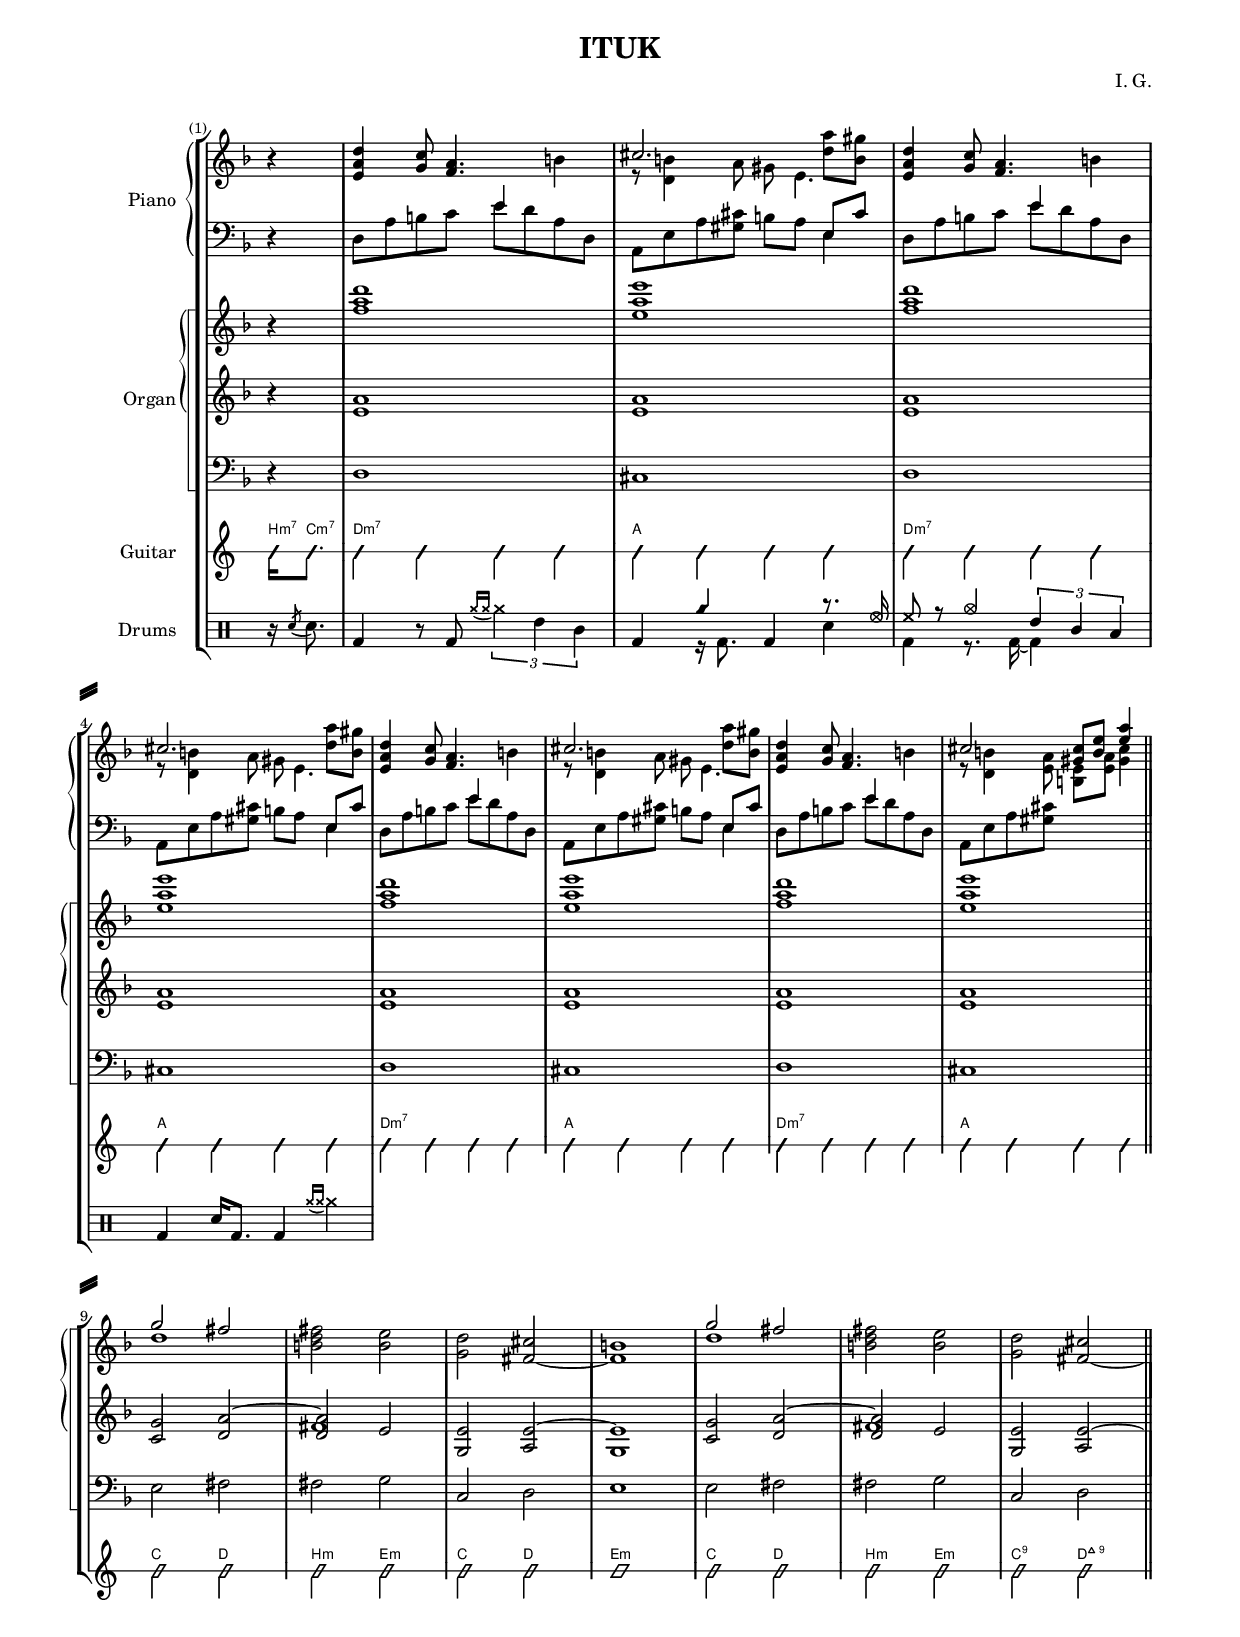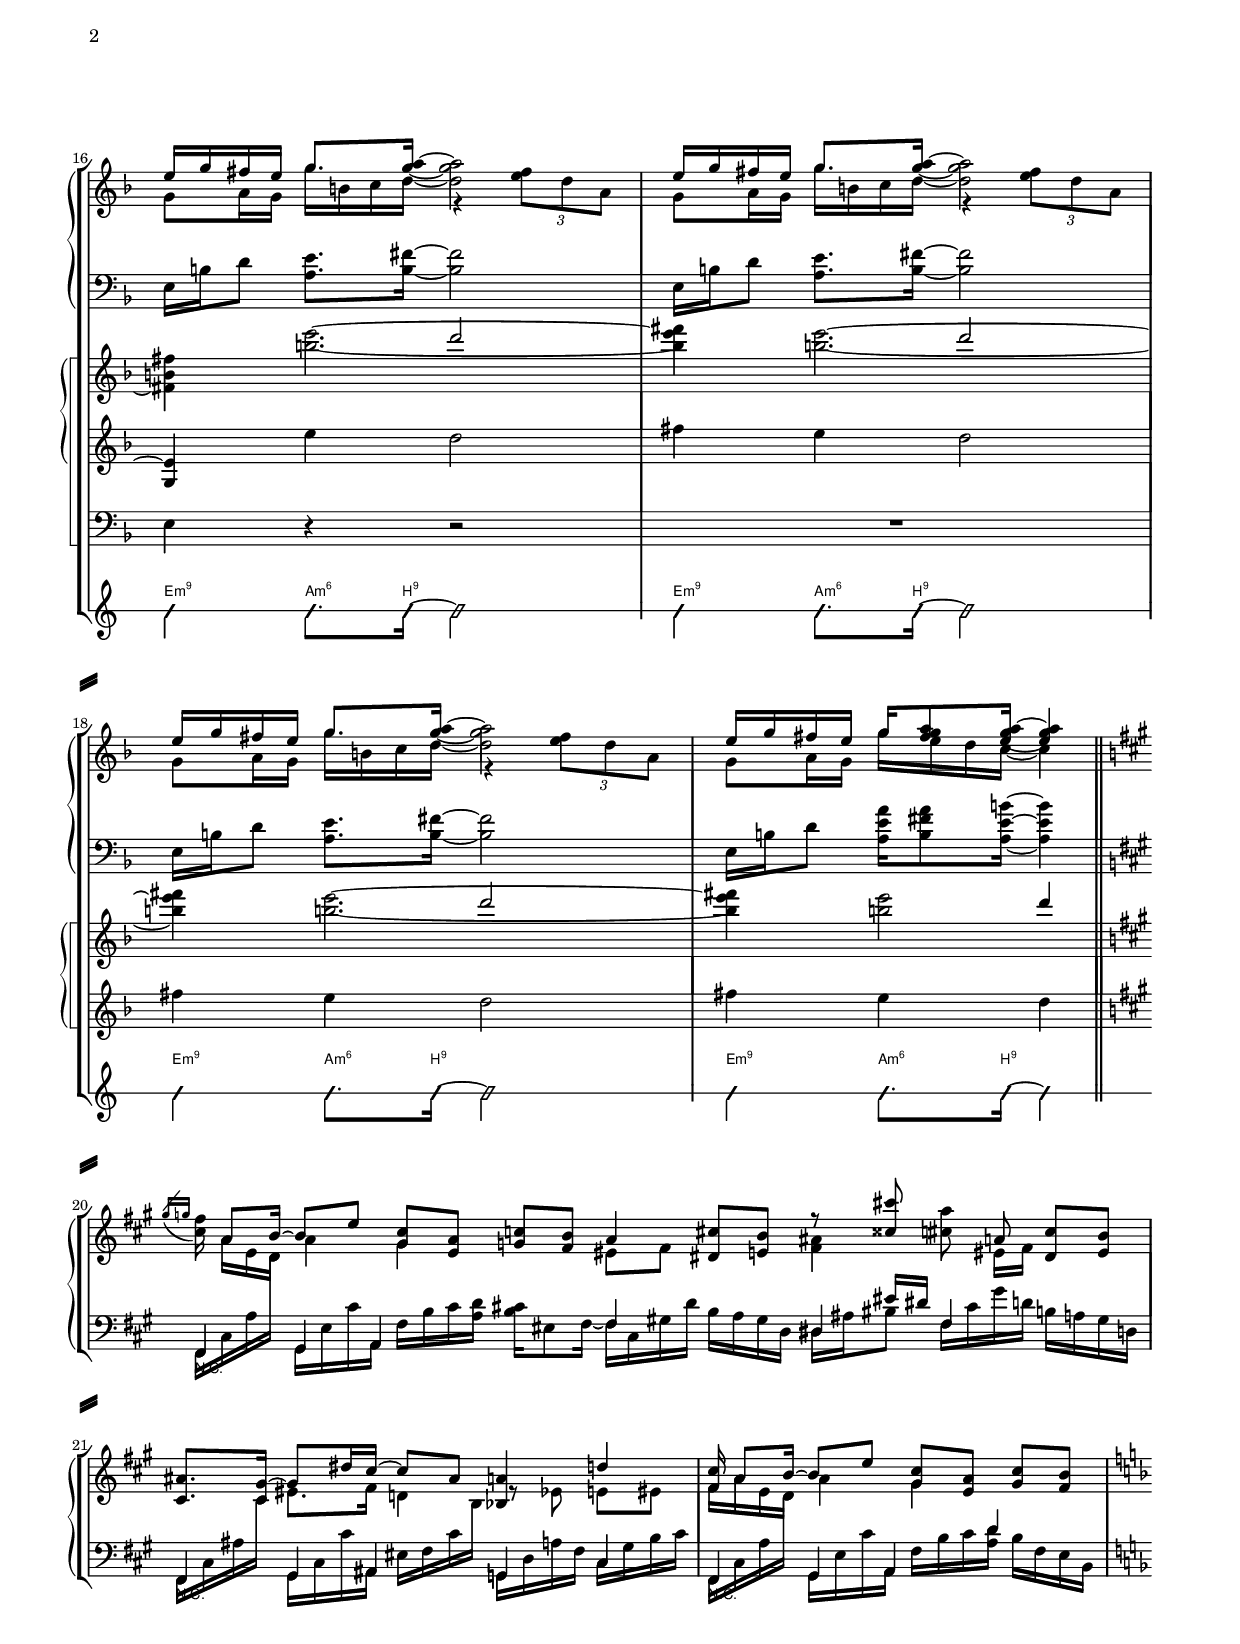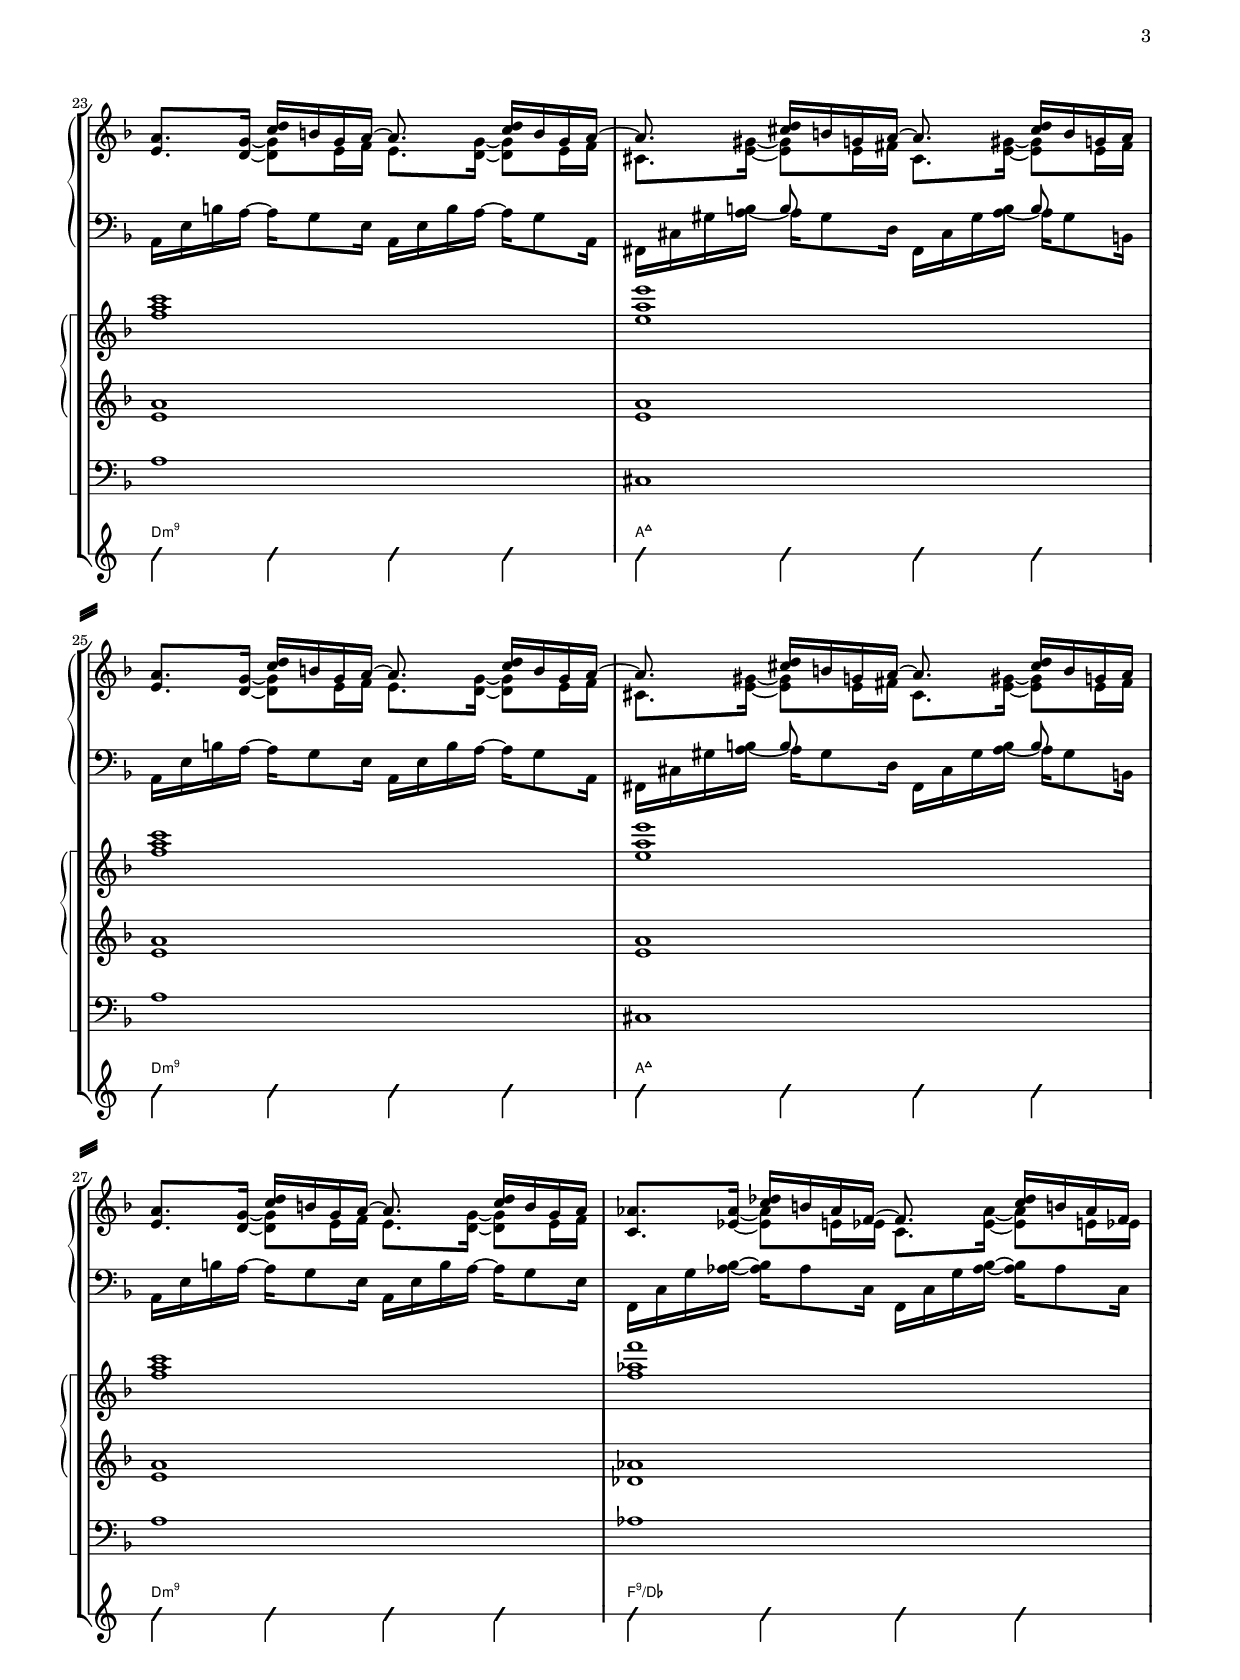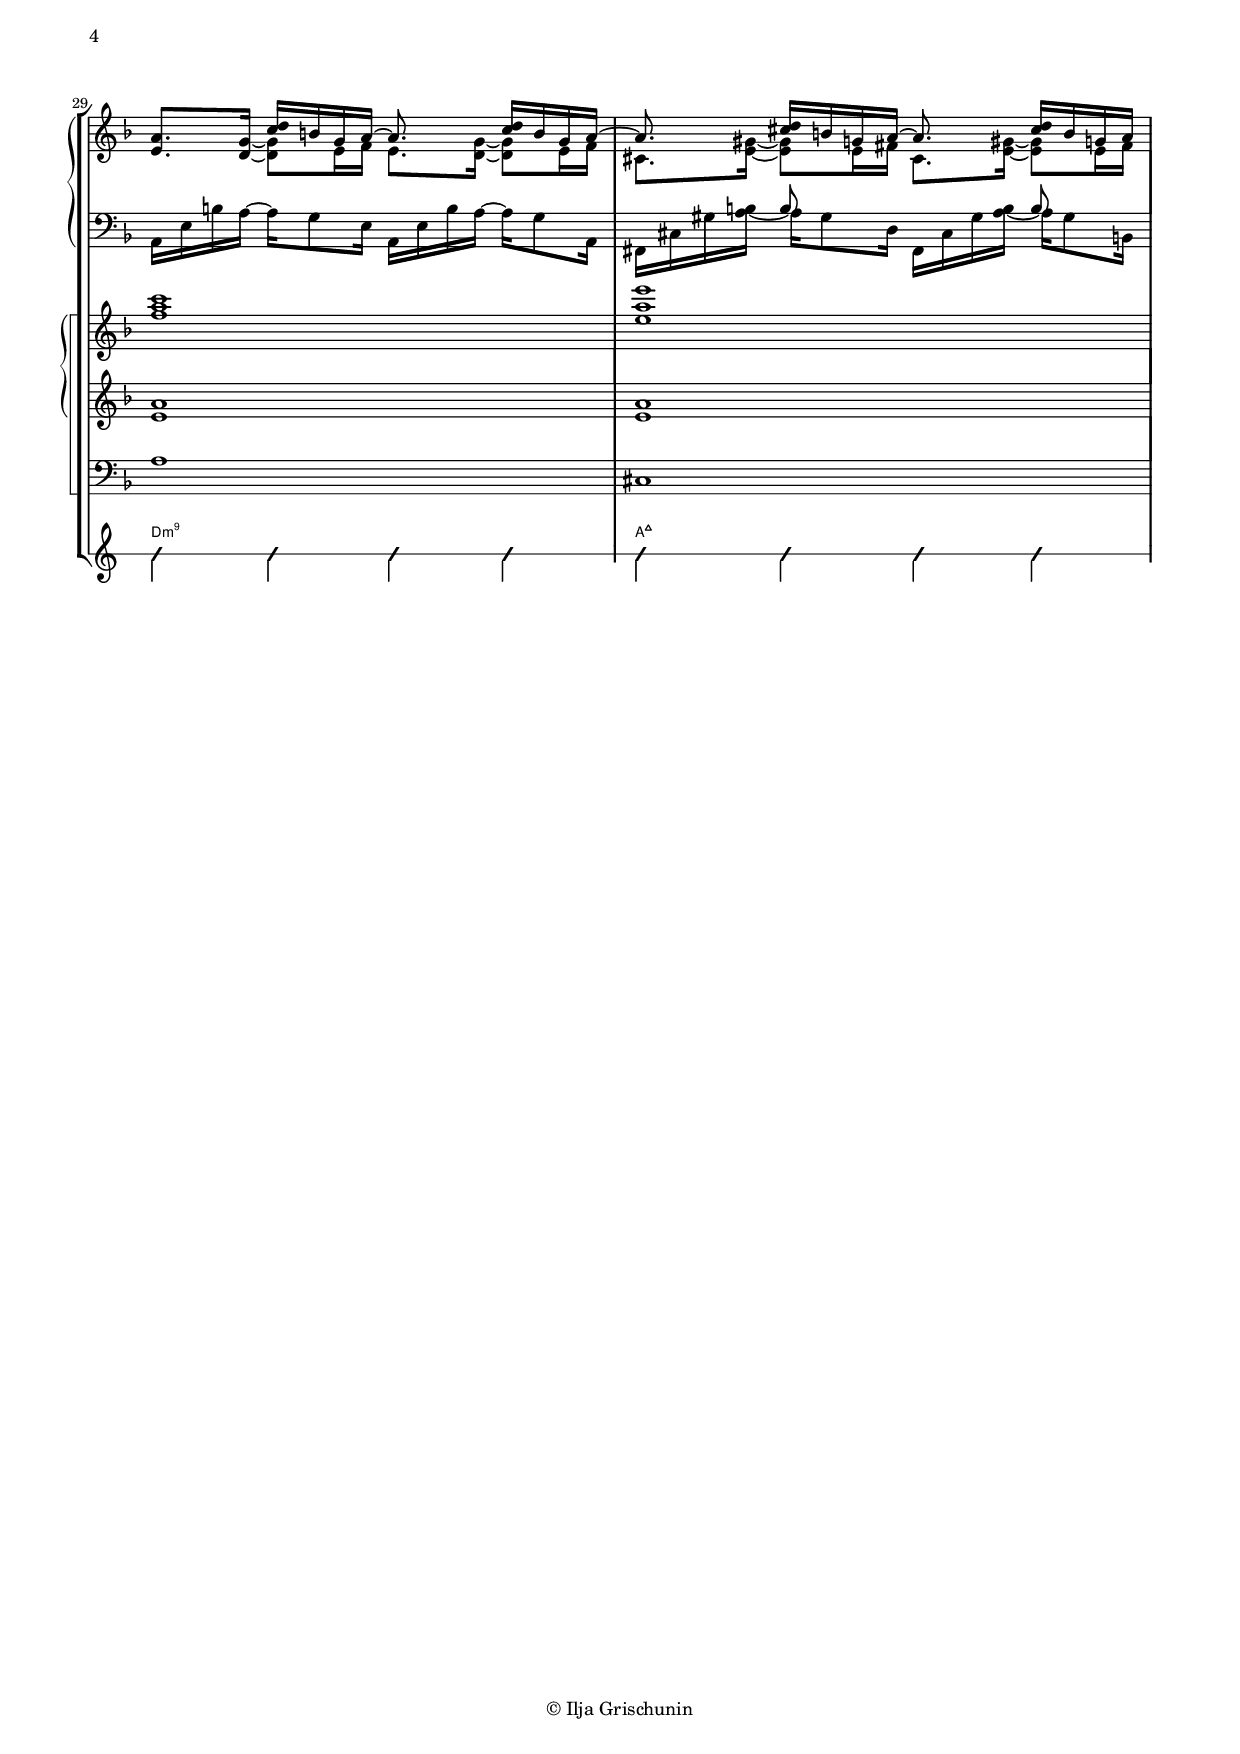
\version "2.19.15"

\language "deutsch"

\header {
  title = "ITUK"
  composer = "I. G."
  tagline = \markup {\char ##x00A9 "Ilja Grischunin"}
}

#(set-global-staff-size 16)
\paper {
  system-separator-markup = \slashSeparator
  indent = 2.0\cm  % space for instrumentName
  %short-indent = 1.5\cm  % space for shortInstrumentName
  top-system-spacing.basic-distance = #25
  top-markup-spacing.basic-distance = #8
  markup-system-spacing.basic-distance = #26
  system-system-spacing.basic-distance = #20
  last-bottom-spacing.basic-distance = #25
  left-margin = 15
  right-margin = 15
  %two-sided = ##t
  %inner-margin = 20
  %outer-margin = 15
}

\layout {
  \context {
    \RemoveEmptyStaffContext
  }
  \context {
    \Score
    %\remove "Bar_number_engraver"
  }
  \override Staff.TimeSignature.stencil = ##f
  \override Staff.InstrumentName.self-alignment-X = #RIGHT
  \override PianoStaff.InstrumentName.self-alignment-X = #RIGHT
  \override StaffGroup.InstrumentName.self-alignment-X = #RIGHT
}

\version "2.19.15"

\language "deutsch"


tenorSax = \relative {

}

\version "2.19.15"

\language "deutsch"

%%%%%%%%% SCRIPTS %%%%%%%%%
slash =
#(define-music-function (parser location ang stem-fraction protrusion)
   (number? number? number?)
   (remove-grace-property 'Voice 'Stem 'direction) ; necessary?
   #{
     \once \override Stem #'stencil =
     #(lambda (grob)
        (let* ((X-parent (ly:grob-parent grob X))
               (is-rest? (ly:grob? (ly:grob-object X-parent 'rest))))
          (if is-rest?
              empty-stencil
              (let* ((ang (degrees->radians ang))
                     ; We need the beam and its slope so that slash will
                     ; extend uniformly past the stem and the beam
                     (beam (ly:grob-object grob 'beam))
                     (beam-X-pos (ly:grob-property beam 'X-positions))
                     (beam-Y-pos (ly:grob-property beam 'positions))
                     (beam-slope (/ (- (cdr beam-Y-pos) (car beam-Y-pos))
                                   (- (cdr beam-X-pos) (car beam-X-pos))))
                     (beam-angle (atan beam-slope))
                     (stem-Y-ext (ly:grob-extent grob grob Y))
                     ; Stem.length is expressed in half staff-spaces
                     (stem-length (/ (ly:grob-property grob 'length) 2.0))
                     (dir (ly:grob-property grob 'direction))
                     ; if stem points up. car represents segment of stem
                     ; closest to notehead; if down, cdr does
                     (stem-ref (if (= dir 1) (car stem-Y-ext) (cdr stem-Y-ext)))
                     (stem-segment (* stem-length stem-fraction))
                     ; Where does slash cross the stem?
                     (slash-stem-Y (+ stem-ref (* dir stem-segment)))
                     ; These are values for the portion of the slash that
                     ; intersects the beamed group.
                     (dx (/ (- stem-length stem-segment)
                           (- (tan ang) (* dir beam-slope))))
                     (dy (* (tan ang) dx))
                     ; Now, we add in the wings
                     (protrusion-dx (* (cos ang) protrusion))
                     (protrusion-dy (* (sin ang) protrusion))
                     (x1 (- protrusion-dx))
                     (y1 (- slash-stem-Y (* dir protrusion-dy)))
                     (x2 (+ dx protrusion-dx))
                     (y2 (+ slash-stem-Y
                           (* dir (+ dy protrusion-dy))))
                     (th (ly:staff-symbol-line-thickness grob))
                     (stil (ly:stem::print grob)))

                (ly:stencil-add
                 stil
                 (make-line-stencil th x1 y1 x2 y2))))))
   #})

slashI = {
  \slash 50 0.6 1.0
}

slashII = {
  \slash 45 0.5 0.8
}

top = \change Staff = "RH"
bot = \change Staff = "LH"

%%%%%%%%%%%%%%%%%%%%%%%% RH %%%%%%%%%%%%%%%%%%%%%%%%%
rightPianoP = \relative {
  \key d \minor
  \override MultiMeasureRest.expand-limit = #2
  \set Score.skipBars = ##t
  \partial 4
  r4
  \repeat unfold 3{
    <e' a d>4<g c>8 <f a>4. h4
    <<
      {
        cis2.
        \stemDown
        <d a'>8 <h gis'>
      }
      \\
      {
        r8 <d, h'>4 a'8 gis e4.
      }
    >>
  }
  <e a d>4<g c>8 <f a>4. h4
  <<
    {
      cis2
    }
    \\
    {
      r8 <d, h'>4 <e a>8
    }
  >>
  \stemUp
  <gis cis>8 <h e> <e a>4
  \stemNeutral
  \bar "||"
  \break
  R1*7
  \bar "||"
  \break
  \mergeDifferentlyDottedOn
  \repeat unfold 3 {
    <<
      {
        e16 g fis e g8. <g_~ a~>16
        \stemDown
        q2
        \stemNeutral
      }
      \\
      {
        g,8 a16 g g' h, c d~ d2
      }
      \\
      {
        \voiceTwo
        s2
        \once \override Rest.extra-offset = #'(.5 . 3)
        r4 \tuplet 3/2 {<e fis>8 d a}
      }
    >>
  }
  \time 3/4
  <<
    {
      e'16 g fis e g <fis g a>8 <e_~ g a~>16 q4
    }
    \\
    {
      g,8 a16 g g' e d c~ c4
    }
  >>
  \bar "||"
  \break
  \time 9/4
  \key a \major
  \acciaccatura {\slashI gis'16 g} <cis, fis>\noBeam
  <<
    {
      a8 h16~ h8[ e] <gis, cis> <e a>
    }
    \\
    {
      a16 e d a'4 gis
    }
  >>
  <g c>8 <fis h>
  <<
    {
      a4
    }
    \\
    {
      eis8[ fis]
    }
  >>
  <dis cis'>8 <e h'>
  <<
    {
      r8 <cisis' cis'!> s a
    }
    \\
    {
      <fis ais>4 <cis' a'>8\noBeam eis,16[ fis]
    }
  >>
  <dis cis'>8 <eis h'>
  \time 5/4
  <<
    {
      <cis ais'>8. <cis gis'~>16 gis'8 dis'16 cis~ cis8 ais
      <b, a'>4 d'
    }
    \\
    {
      s4 eis,8. fis16 d!4
      \once \override Rest.extra-offset = #'(1.5 . 4)
      r8 es e eis
    }
  >>
  \time 4/4
  <<
    {
      <fis cis'>16\noBeam a8 h16~ h8[ e] <gis, cis>[ <e a>]
    }
    \\
    {
      fis16 a e d a'4 gis
    }
  >>
  <gis cis>8 <fis h>
  \key d \minor
  \repeat unfold 2 {
    <<
      {
        s4
        <c' d>16 h g a~ a8. s16
        <c d>16 h g a~
      }
      \\
      {
        \stemUp
        <e a>8. <d g>16~
        \stemDown
        q8 e16 f e8. <d g>16~
        q8 e16 f
      }
    >>
    <<
      {
        a8. s16
        <cis d>16 h g a~ a8. s16
        <cis d>16 h g a
      }
      \\
      {
        cis,8. <e gis>16~ q8 e16 fis
        cis8. <e gis>16~ q8 e16 fis
      }
    >>
  }
  <<
    {
      s4
      <c' d>16 h g a~ a8. s16
      <c d>16 h g a
    }
    \\
    {
      \stemUp
      <e a>8. <d g>16~
      \stemDown
      q8 e16 f e8. <d g>16~
      q8 e16 f
    }
  >>
  <<
    {
      s4
      <c' des>16 h! as f~ f8. s16
      <c' des>16 h! as f
    }
    \\
    {
      \stemUp
      <c as'>8. <es as>16~
      \stemDown
      q8 e16 es c8. <es as>16~
      q8 e16 es
    }
  >>
  <<
    {
      s4
      <c' d>16 h g a~ a8. s16
      <c d>16 h g a~
    }
    \\
    {
      \stemUp
      <e a>8. <d g>16~
      \stemDown
      q8 e16 f e8. <d g>16~
      q8 e16 f
    }
  >>
  <<
    {
      a8. s16
      <cis d>16 h g a~ a8. s16
      <cis d>16 h g a
    }
    \\
    {
      cis,8. <e gis>16~ q8 e16 fis
      cis8. <e gis>16~ q8 e16 fis
    }
  >>
}

%%%%%%%%%%%%%%%%%%%%%%%% LH %%%%%%%%%%%%%%%%%%%%%%%%%
leftPianoP = \relative {
  \key d \minor
  \override MultiMeasureRest.expand-limit = #2
  \set Score.skipBars = ##t
  \clef "bass"
  \partial 4
  r4
  \repeat unfold 3 {
    <<
      {
        s2 e'4 s
      }
      \\
      {
        d,8 a' h c e d a d,
      }
    >>
    <<
      {
        s2. e8 cis'
      }
      \\
      {
        a, e' a <gis cis> h a e4
      }
    >>
  }
  <<
    {
      s2 e'4 s
    }
    \\
    {
      d,8 a' h c e d a d,
    }
  >>
  a8 e' a <gis cis>
  \stemDown
  \top <h e> <e a> <gis cis>4 \bot
  \stemNeutral
  \bar "||"
  \break
  R1*7
  \bar "||"
  \break
  \repeat unfold 3 {e,16 h' d8 <a e'>8. <h fis'>16~ q2}
  \time 3/4
  e,16 h' d8 <a e' a>16 <h fis' a>8 <a e' h'>16~ q4
  \bar "||"
  \break
  \time 9/4
  \key a \major
  \set Timing.beamExceptions = #'()
  \set Timing.baseMoment = #(ly:make-moment 1/4)
  \set Timing.beatStructure = #'(1 1 1 1 1 1 1 1 1)
  \grace {s8}
  <<
    {
      fis,4
      \once \override Flag.stencil = ##f
      gis8 s16 a4 s16 s4 fis' s
    }
    \\
    {
      fis,16 cis' a' \top d \bot gis,, e' cis' a, fis' h cis <a d>
      <h cis!> eis,8 fis16~ fis cis gis'! d' h a gis d
    }
  >>
  <<
    {
      dis4
    }
    \\
    {
      dis16 ais' his8
    }
    \\
    {
      s8 eis16 dis
    }
  >>
  <<
    {
      fis,4
    }
    \\
    {
      fis16 cis' gis' d
    }
  >>
  h16 a gis d
  <<
    {
      fis,4
      \once \override Flag.stencil = ##f
      gis8 s16 ais4 s16 g4 cis

    }
    \\
    {
      fis,16 cis' ais' \top cis \bot gis, cis cis' ais,
      eis' fis cis' \top h \bot g, d' a' fis cis gis' h cis
    }
  >>
  \time 4/4
  <<
    {
      fis,,4
      \once \override Flag.stencil = ##f
      gis8 s16 a4 d' s16
    }
    \\
    {
      fis,,16 cis' a' \top d \bot gis,, e' cis' a,
      fis' h cis <a d> h16 fis e h
    }
  >>
  \key d \minor
  \repeat unfold 2 {
    a16 e' h' a~ a g8 e16
    a,16 e' h' a~ a g8 a,16
    <<
      {
        \repeat unfold 2 {s4 h'8 s}
      }
      \\
      {
        fis,16 cis' gis' <a h>~ a gis8 d16
        fis,16 cis' gis' <a h>~ a gis8 h,16
      }
    >>
  }
  \repeat unfold 2 {a16 e' h' a~ a g8 e16}
  \repeat unfold 2 {f,16 c' g' <as b>~ q as8 c,16}
  a16 e' h' a~ a g8 e16
  a,16 e' h' a~ a g8 a,16
  <<
    {
      \repeat unfold 2 {s4 h'8 s}
    }
    \\
    {
      fis,16 cis' gis' <a h>~ a gis8 d16
      fis,16 cis' gis' <a h>~ a gis8 h,16
    }
  >>
}

\version "2.19.15"

\language "deutsch"

rightOrgan = \relative {
  \key d \minor
  \override MultiMeasureRest.expand-limit = #2
  \set Score.skipBars = ##t
  \tag #'Partitur {\partial 4 r4}
%%%%%%%%%%%%%%%%%% Part %%%%%%%%%%%%%%%%%%%%
  \tag #'Part {
    \set Score.repeatCommands = #'((volta "1.-4."))
    <f'' a d>1 <e a e'>
    \set Score.repeatCommands = #'((volta #f) end-repeat)
  }
%%%%%%%%%%%%%%%% Partitur %%%%%%%%%%%%%%%%%%
  \tag #'Partitur {
    \repeat unfold 4 {<f a d>1 <e a e'>}
  }
%%%%%%%%%%%%%%%%%% Part %%%%%%%%%%%%%%%%%%%%
  \tag #'Part {
    \repeat volta 2 {
      <<
        {
          g2 fis
        }
        \\
        {
          d1
        }
      >>
      <h d fis>2 <h e> <g d'> <fis~ cis'>
    }
    \alternative {
      {<fis h>1}
      {
        <fis h fis'>4
        %\set Score.repeatCommands = #'((volta #f))
        <<
          {
            s4 d''2
          }
          \\
          {
            <h~ e^~>2. <h e fis>4
          }
        >>
      }
    }
    <<
      {
        s4 d2
      }
      \\
      {
        <h~ e^~>2. <h e fis>4
      }
    >>
    <<
      {
        s4 d2
        \time 3/4
        s2 d4
      }
      \\
      {
        <h~ e^~>2.
        \time 3/4
        <h e fis>4
        <h~ e^~>2
      }
    >>
  }
%%%%%%%%%%%%%%%% Partitur %%%%%%%%%%%%%%%%%%
  \tag #'Partitur {
    <<
      {
        g2 fis
      }
      \\
      {
        d1
      }
    >>
    <h d fis>2 <h e> <g d'> <fis~ cis'> <fis h>1
    <<
      {
        g'2 fis
      }
      \\
      {
        d1
      }
    >>
    <h d fis>2 <h e> <g d'> <fis_~ cis'> <fis h fis'>4
    <<
      {
        s4 d''2
      }
      \\
      {
        <h~ e^~>2. <h e fis>4
      }
    >>
    <<
      {
        s4 d2
      }
      \\
      {
        <h~ e^~>2. <h e fis>4
      }
    >>
    <<
      {
        s4 d2
        \time 3/4
        s2 d4
      }
      \\
      {
        <h~ e^~>2.
        \time 3/4
        <h e fis>4
        <h~ e^~>2
      }
    >>
  }
%%%%%%%%%%%%%%%%%%%%%%%%%%%%%%%%%%%%%%%%%%%%
  \time 9/4
  \key a \major
  \set Timing.beamExceptions = #'()
  \set Timing.baseMoment = #(ly:make-moment 1/4)
  \set Timing.beatStructure = #'(1 1 1 1 1 1 1 1 1)
  \grace {s8}
  R4*9
  \time 5/4
  R4*5
  \time 4/4
  R1
  \key d \minor
%%%%%%%%%%%%%%%%%% Part %%%%%%%%%%%%%%%%%%%%
  \tag #'Part {
    \repeat volta 3 {<f a c>1}
    \alternative {{<e a e'>}{<f as f'>}}
  }
%%%%%%%%%%%%%%%% Partitur %%%%%%%%%%%%%%%%%%
  \tag #'Partitur {
    \repeat unfold 2 {<f a c>1 <e a e'>}
    <f a c> <f as f'> <f a c> <e a e'>
  }
}

leftOrgan = \relative {
  \key d \minor
  \override MultiMeasureRest.expand-limit = #2
  \set Score.skipBars = ##t  
  \tag #'Partitur {\partial 4 r4}
%%%%%%%%%%%%%%%%%% Part %%%%%%%%%%%%%%%%%%%%
  \tag #'Part {
    \set Score.repeatCommands = #'((volta "1.-4."))
    <e' a>1 <e a>1
    \set Score.repeatCommands = #'((volta #f) end-repeat)
  }
%%%%%%%%%%%%%%%% Partitur %%%%%%%%%%%%%%%%%%
  \tag #'Partitur {
    \repeat unfold 4 {<e a>1 <e a>}
  }
%%%%%%%%%%%%%%%%%% Part %%%%%%%%%%%%%%%%%%%%
  \tag #'Part {
    \repeat volta 2 {
      <c g'>2
      <<
        {
          <d a'~>2 q e
        }
        \\
        {
          s2 fis1
        }
      >>
      <g, e'>2 <a e'^~>
    }
    \alternative {
      {<g e'>1}
      {
        <g e'>4 e''
        \set Score.repeatCommands = #'((volta #f))
        d2
      }
    }
    fis4 e d2
    fis4 e d2
    \time 3/4
    fis4 e d
  }
%%%%%%%%%%%%%%%% Partitur %%%%%%%%%%%%%%%%%%
  \tag #'Partitur {
    <c, g'>2
    <<
      {
        <d a'~>2 q e
      }
      \\
      {
        s2 fis1
      }
    >>
    <g, e'>2 <a e'^~> <g e'>1
    <c g'>2
    <<
      {
        <d a'~>2 q e
      }
      \\
      {
        s2 fis1
      }
    >>
    <g, e'>2 <a e'^~> <g e'>4 e'' d2
    fis4 e d2
    fis4 e d2
    \time 3/4
    fis4 e d
  }
%%%%%%%%%%%%%%%%%%%%%%%%%%%%%%%%%%%%%%%%%%%%
  \time 9/4
  \key a \major
  \set Timing.beamExceptions = #'()
  \set Timing.baseMoment = #(ly:make-moment 1/4)
  \set Timing.beatStructure = #'(1 1 1 1 1 1 1 1 1)
  \grace {s8}
  R4*9
  \time 5/4
  R4*5
  \time 4/4
  R1
  \key d \minor
%%%%%%%%%%%%%%%%%% Part %%%%%%%%%%%%%%%%%%%%
  \tag #'Part {
    \repeat volta 3 {<e, a>1}
    \alternative {{<e a>}{<des as'>}}

  }
%%%%%%%%%%%%%%%% Partitur %%%%%%%%%%%%%%%%%%
  \tag #'Partitur {
    \repeat unfold 5 {<e a>1} <des as'>
    \repeat unfold 2 {<e a>}
  }
}

fusOrgan = \relative {
  \key d \minor
  \clef "bass"
  \override MultiMeasureRest.expand-limit = #2
  \set Score.skipBars = ##t
  \tag #'Partitur {\partial 4 r4}
%%%%%%%%%%%%%%%%%% Part %%%%%%%%%%%%%%%%%%%%
  \tag #'Part {
    \set Score.repeatCommands = #'((volta "1.-4."))
    d1 cis1
    \set Score.repeatCommands = #'((volta #f) end-repeat)
  }
%%%%%%%%%%%%%%%% Partitur %%%%%%%%%%%%%%%%%%
  \tag #'Partitur {
    \repeat unfold 4 {d1 cis}
  }
%%%%%%%%%%%%%%%%%% Part %%%%%%%%%%%%%%%%%%%%
  \tag #'Part {
    \repeat volta 2 {e2 fis fis g c, d}
    \alternative {
      {e1}
      {
        e4 r
        \set Score.repeatCommands = #'((volta #f))
        r2
      }
    }
    R1*2
    \time 3/4
    R2.
  }
%%%%%%%%%%%%%%%% Partitur %%%%%%%%%%%%%%%%%%
  \tag #'Partitur {
    e2 fis fis g c, d e1
    e2 fis fis g c, d e4 r r2 R1*2
    \time 3/4
    R2.
  }
%%%%%%%%%%%%%%%%%%%%%%%%%%%%%%%%%%%%%%%%%%%%
  \time 9/4
  \key a \major
  \set Timing.beamExceptions = #'()
  \set Timing.baseMoment = #(ly:make-moment 1/4)
  \set Timing.beatStructure = #'(1 1 1 1 1 1 1 1 1)
  \grace {s8}
  R4*9
  \time 5/4
  R4*5
  \time 4/4
  R1
  \key d \minor
%%%%%%%%%%%%%%%%%% Part %%%%%%%%%%%%%%%%%%%%
  \tag #'Part {
    \repeat volta 3 {a1}
    \alternative {{cis,}{as'}}

  }
%%%%%%%%%%%%%%%% Partitur %%%%%%%%%%%%%%%%%%
  \tag #'Partitur {
    \repeat unfold 2 {a1 cis,} a' as a cis,
  }
}

\version "2.19.15"

\language "deutsch"

guitarChords = \chordmode {
  %\germanChords
  %\set chordNameSeparator = \markup { "/" }
  \tag #'Partitur { \override ChordName.font-size = #-2 }
  \partial 4
  h16:m7 c8.:m7
%%%%%%%%%%%%%%%%%% Part %%%%%%%%%%%%%%%%%%%%
  \tag #'Part {
    \set Score.repeatCommands = #'((volta "1.-4."))
    d1:m7 a
    \set Score.repeatCommands = #'((volta #f) end-repeat)
  }
%%%%%%%%%%%%%%%% Partitur %%%%%%%%%%%%%%%%%%
  \tag #'Partitur {
    \repeat unfold 4 {d1:m7 a}
  }
%%%%%%%%%%%%%%%%%% Part %%%%%%%%%%%%%%%%%%%%
  \tag #'Part {
    \repeat volta 2 {c2 d h:m e:m}
    \alternative {{c d e1:m}{c2:9 d:maj9}}
  }
%%%%%%%%%%%%%%%% Partitur %%%%%%%%%%%%%%%%%%
  \tag #'Partitur {
    c2 d h:m e:m c d e1:m
    c2 d h:m e:m c2:9 d:maj9
  }
  \repeat unfold 3 {e4:m9 a8.:m6 h16:7.9 s2}
  \time 3/4
  e4:m9 a8.:m6 h16:7.9 s4
  %%%%%%%%%%%%%%%%%%%%%%%%%%%%%%%%%%%%%%%%%%%%
  \time 9/4
  \set Timing.beamExceptions = #'()
  \set Timing.baseMoment = #(ly:make-moment 1/4)
  \set Timing.beatStructure = #'(1 1 1 1 1 1 1 1 1)
  \grace {s8}
  R4*9
  \time 5/4
  R4*5
  \time 4/4
  R1
%%%%%%%%%%%%%%%%%% Part %%%%%%%%%%%%%%%%%%%%
  \tag #'Part {
    \repeat volta 3 {d1:m7.9}
    \alternative {{a:maj7}{f:9/des}}
  }
%%%%%%%%%%%%%%%% Partitur %%%%%%%%%%%%%%%%%%
  \tag #'Partitur {
    \repeat unfold 2 {d1:m7.9 a:maj7}
    d1:m7.9 f:9/des d1:m7.9 a:maj7
  }
}

guitar = \relative {
  \time 4/4
  \partial 4
  \override NoteHead.style = #'slash
  \tag #'Partitur { \tiny }
  \stemDown
  h'16 h8.
%%%%%%%%%%%%%%%%%% Part %%%%%%%%%%%%%%%%%%%%
  \tag #'Part {
    \set Score.repeatCommands = #'((volta "1.-4."))
    d4 d d d a a a a
    \set Score.repeatCommands = #'((volta #f) end-repeat)
  }
%%%%%%%%%%%%%%%% Partitur %%%%%%%%%%%%%%%%%%
  \tag #'Partitur {
    \repeat unfold 4 {h4 h h h h h h h}
  }
%%%%%%%%%%%%%%%%%% Part %%%%%%%%%%%%%%%%%%%%
  \tag #'Part {
    \repeat volta 2 {c2 d h e}
    \alternative {{c d e1}{ c2 d }}
  }
%%%%%%%%%%%%%%%% Partitur %%%%%%%%%%%%%%%%%%
  \tag #'Partitur {
    h2 h h h h h h1
    h2 h h h h h
  }
  \repeat unfold 3 {h4 h8. h16~ h2}
  \time 3/4
  h4 h8. h16~ h4%%%%%%%%%%%%%%%%%%%%%%%%%%%%%%%%%%%%%%%%%%%%
  \time 9/4
  \set Timing.beamExceptions = #'()
  \set Timing.baseMoment = #(ly:make-moment 1/4)
  \set Timing.beatStructure = #'(1 1 1 1 1 1 1 1 1)
  \grace {s8}
  R4*9
  \time 5/4
  R4*5
  \time 4/4
  R1
%%%%%%%%%%%%%%%%%% Part %%%%%%%%%%%%%%%%%%%%
  \tag #'Part {
    \repeat volta 3 {d4 d d d}
    \alternative {{a a a a}{f f f f}}
  }
%%%%%%%%%%%%%%%% Partitur %%%%%%%%%%%%%%%%%%
  \tag #'Partitur {
    \repeat unfold 4 {h4 h h h h h h h}
  }
}

\version "2.19.15"

\language "deutsch"


bass = \relative {
  \clef "bass_8"
  \key d \minor

}

\version "2.19.15"

\language "deutsch"


drum = \drummode {
  \set Score.barNumberVisibility = #all-bar-numbers-visible
  \override MultiMeasureRest.expand-limit = #2
  \set Score.skipBars = ##t
  \partial 4
  r16
  \acciaccatura sn8 sn8.
  bd4 r8 bd
  \acciaccatura {cymr16 cymr}
  \tuplet 3/2 {cymr4 tommh tomml}
  bd4
  <<
    {
      cyms4
    }
    \\
    {
      r16 bd8.
    }
  >>
  bd4
  <<
    {
      r8. hhho16 hh8 r cymc4
      \tuplet 3/2 {tommh4 tomml toml}
    }
    \\
    {
      sn4 bd r8. bd16~ bd4 s
    }
  >>
  bd4 sn16 bd8. bd4 \acciaccatura {cymr16 cymr} cymr4
}


tenorSaxPart = \new Staff \with {
  instrumentName = "Tenor"
} \tenorSax

pianoPart = \new PianoStaff \with {
  instrumentName = "Piano"
} <<
  \new Staff = "RH" \rightPianoP
  \new Staff = "LH" \leftPianoP
>>

organPart = \new StaffGroup \with {
  systemStartDelimiter = #'SystemStartSquare
  instrumentName = "Organ"
} <<
  \new PianoStaff
  <<
    \new Staff = "RH" \removeWithTag #'Part \rightOrgan
    \new Staff = "LH" \removeWithTag #'Part \leftOrgan
  >>
  \new Staff = "PF" \removeWithTag #'Part \fusOrgan
>>

guitarPart = \new StaffGroup \with {
  instrumentName = "Guitar"
} <<
  \new ChordNames \removeWithTag #'Part \guitarChords
  \new Staff \with {
    \override StaffSymbol.line-count = #1
  }\removeWithTag #'Part \guitar
>>

bassPart = \new Staff \with {
  instrumentName = "Bass"
} \bass

drumsPart = \new DrumStaff \with {
  instrumentName = "Drums"
} \drum

\score {
  \new StaffGroup
  <<
    %\tenorSaxPart
    \pianoPart
    \organPart
    \guitarPart
    %\bassPart
    \drumsPart
  >>
}
